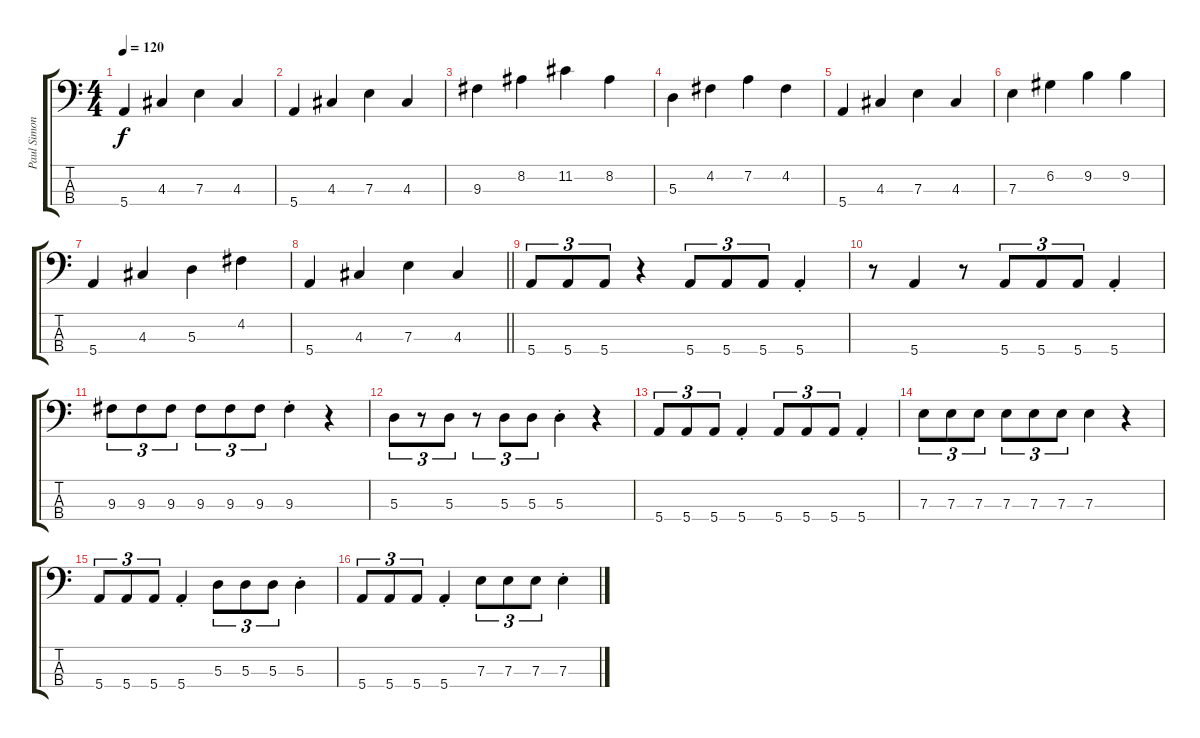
\track ("Paul Simonon" "Paul Simon") {instrument electricbassfinger}
\staff {score tabs}
\tuning (G2 D2 A1 E1) {hide}
\ts (4 4)
\tempo 120
\clef f4
\ks c
5.4.4{dy f} 4.3.4 7.3.4 4.3.4 |
5.4.4 4.3.4 7.3.4 4.3.4 |
9.3.4 8.2.4 11.2.4 8.2.4 |
5.3.4 4.2.4 7.2.4 4.2.4 |
5.4.4 4.3.4 7.3.4 4.3.4 |
7.3.4 6.2.4 9.2.4 9.2.4 |
5.4.4 4.3.4 5.3.4 4.2.4 |
\barLineRight lightlight
5.4.4 4.3.4 7.3.4 4.3.4 |
5.4.8{tu (3 2)} 5.4.8{tu (3 2)} 5.4.8{tu (3 2)} r.4 5.4.8{tu (3 2)} 5.4.8{tu (3 2)} 5.4.8{tu (3 2)} 5.4{st}.4 |
r.8 5.4.4 r.8 5.4.8{tu (3 2)} 5.4.8{tu (3 2)} 5.4.8{tu (3 2)} 5.4{st}.4 |
9.3.8{tu (3 2)} 9.3.8{tu (3 2)} 9.3.8{tu (3 2)} 9.3.8{tu (3 2)} 9.3.8{tu (3 2)} 9.3.8{tu (3 2)} 9.3{st}.4 r.4 |
5.3.8{tu (3 2)} r.8{tu (3 2)} 5.3.8{tu (3 2)} r.8{tu (3 2)} 5.3.8{tu (3 2)} 5.3.8{tu (3 2)} 5.3{st}.4 r.4 |
5.4.8{tu (3 2)} 5.4.8{tu (3 2)} 5.4.8{tu (3 2)} 5.4{st}.4 5.4.8{tu (3 2)} 5.4.8{tu (3 2)} 5.4.8{tu (3 2)} 5.4{st}.4 |
7.3.8{tu (3 2)} 7.3.8{tu (3 2)} 7.3.8{tu (3 2)} 7.3.8{tu (3 2)} 7.3.8{tu (3 2)} 7.3.8{tu (3 2)} 7.3.4 r.4 |
5.4.8{tu (3 2)} 5.4.8{tu (3 2)} 5.4.8{tu (3 2)} 5.4{st}.4 5.3.8{tu (3 2)} 5.3.8{tu (3 2)} 5.3.8{tu (3 2)} 5.3{st}.4 |
5.4.8{tu (3 2)} 5.4.8{tu (3 2)} 5.4.8{tu (3 2)} 5.4{st}.4 7.3.8{tu (3 2)} 7.3.8{tu (3 2)} 7.3.8{tu (3 2)} 7.3{st}.4
